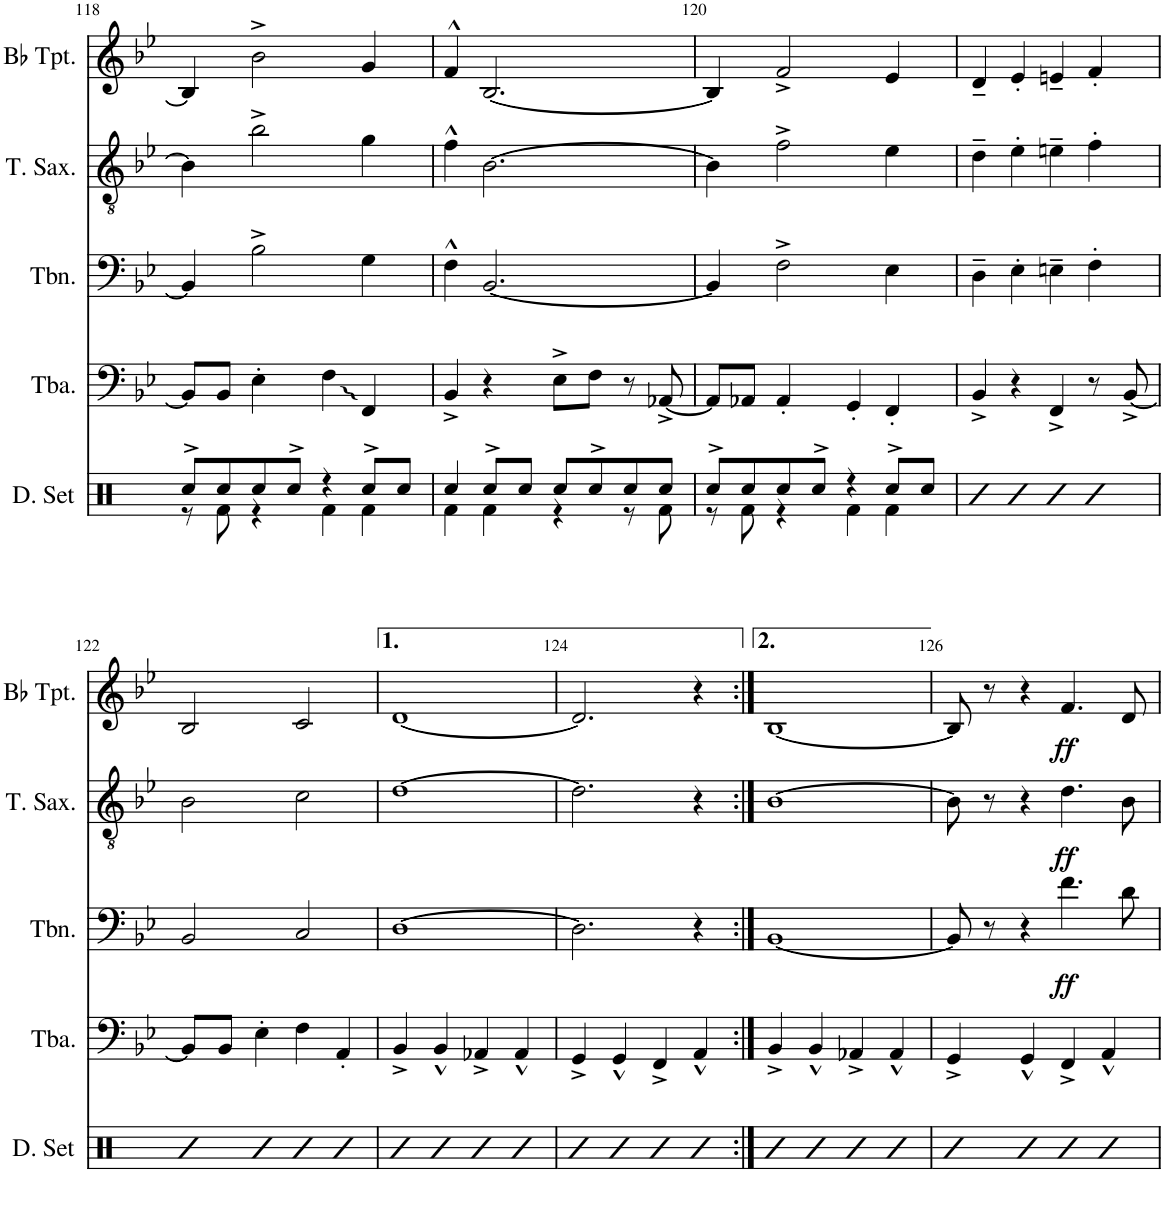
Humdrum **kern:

**kern	**kern	**kern	**dynam	**kern	**dynam	**kern	**dynam	**kern	**dynam	**kern	**dynam
*part7	*part6	*part5	*part5	*part4	*part4	*part3	*part3	*part2	*part2	*part1	*part1
*staff7	*staff6	*staff5	*staff5	*staff4	*staff4	*staff3	*staff3	*staff2	*staff2	*staff1	*staff1
*I"Drumset	*I"Tuba	*I"Trombone	*	*I"Trombone	*	*I"Tenor Saxophone	*	*I"Bb Trumpet	*	*I"Bb Trumpet	*
*I'D. Set	*I'Tba.	*I'Tbn.	*	*I'Tbn.	*	*I'T. Sax.	*	*I'Bb Tpt.	*	*I'Bb Tpt.	*
!!LO:PB:g=z
*clefX	*clefF4	*clefF4	*	*clefF4	*	*clefGv2	*	*clefG2	*	*clefG2	*
*	*	*	*	*	*	*Trd8c14	*	*Trd1c2	*	*Trd1c2	*
*k[]	*k[b-e-]	*k[b-e-]	*	*k[b-e-]	*	*k[b-e-]	*	*k[b-e-]	*	*k[b-e-]	*
*M4/4	*M4/4	*M4/4	*	*M4/4	*	*M4/4	*	*M4/4	*	*M4/4	*
=118	=118	=118	=118	=118	=118	=118	=118	=118	=118	=118	=118
*^	*	*	*	*	*	*	*	*	*	*	*
8Rcc^/L	8r	8BB-/L]	4BB-]	.	4BB-/]	.	4B-\]	.	4B-/]	.	4a	.
8Rcc/	8Rf\	8BB-/J	.	.	.	.	.	.	.	.	.	.
8Rcc/	4r	4E-'\	2B-^	.	2B-^\	.	2b-^\	.	2b-^\	.	4a	.
8Rcc^/J	.	.	.	.	.	.	.	.	.	.	.	.
4r	4Rf\	4F\	.	.	.	.	.	.	.	.	4a	.
8Rcc^/L	4Rf\	4FF/	4G	.	4G\	.	4g\	.	4g/	.	4a	.
8Rcc/J	.	.	.	.	.	.	.	.	.	.	.	.
=119	=119	=119	=119	=119	=119	=119	=119	=119	=119	=119	=119	=119
4Rcc/	4Rf\	4BB-^/	4F^^	.	4F^^\	.	4f^^\	.	4f^^/	.	4a	.
8Rcc^/L	4Rf\	4r	[2.BB-	.	[2.BB-/	.	[2.B-\	.	[2.B-/	.	4a	.
8Rcc/J	.	.	.	.	.	.	.	.	.	.	.	.
8Rcc/L	4r	8E-^\L	.	.	.	.	.	.	.	.	4a	.
8Rcc^/	.	8F\J	.	.	.	.	.	.	.	.	.	.
8Rcc/	8r	8r	.	.	.	.	.	.	.	.	4a	.
8Rcc/J	8Rf\	[8AA-X^/	.	.	.	.	.	.	.	.	.	.
=120	=120	=120	=120	=120	=120	=120	=120	=120	=120	=120	=120	=120
8Rcc^/L	8r	8AA-/L]	4BB-]	.	4BB-/]	.	4B-\]	.	4B-/]	.	4a	.
8Rcc/	8Rf\	8AA-X/J	.	.	.	.	.	.	.	.	.	.
8Rcc/	4r	4AA-'/	2F^	.	2F^\	.	2f^\	.	2f^/	.	4a	.
8Rcc^/J	.	.	.	.	.	.	.	.	.	.	.	.
4r	4Rf\	4GG'/	.	.	.	.	.	.	.	.	4a	.
8Rcc^/L	4Rf\	4FF'/	4E-	.	4E-\	.	4e-\	.	4e-/	.	4a	.
8Rcc/J	.	.	.	.	.	.	.	.	.	.	.	.
*v	*v	*	*	*	*	*	*	*	*	*	*	*
=121	=121	=121	=121	=121	=121	=121	=121	=121	=121	=121	=121
4R	4BB-^/	4D~	.	4D~\	.	4d~\	.	4d~/	.	4a	.
4R	4r	4E-'	.	4E-'\	.	4e-'\	.	4e-'/	.	4a	.
4R	4FF^/	4En~	.	4En~\	.	4en~\	.	4en~/	.	4a	.
4R	8r	4F'	.	4F'\	.	4f'\	.	4f'/	.	4a	.
.	[8BB-^/	.	.	.	.	.	.	.	.	.	.
!!LO:LB:g=z
=122	=122	=122	=122	=122	=122	=122	=122	=122	=122	=122	=122
4R	8BB-/L]	2BB-	.	2BB-/	.	2B-\	.	2B-/	.	4a	.
.	8BB-/J	.	.	.	.	.	.	.	.	.	.
4R	4E-'\	.	.	.	.	.	.	.	.	4a	.
4R	4F\	2C	.	2C/	.	2c\	.	2c/	.	4a	.
4R	4AA'/	.	.	.	.	.	.	.	.	4a	.
=123	=123	=123	=123	=123	=123	=123	=123	=123	=123	=123	=123
4R	4BB-^/	[1D	.	[1D	.	[1d	.	[1d	.	4a	.
4R	4BB-^^/	.	.	.	.	.	.	.	.	4a	.
4R	4AA-X^/	.	.	.	.	.	.	.	.	4a	.
4R	4AA-^^/	.	.	.	.	.	.	.	.	4a	.
=124	=124	=124	=124	=124	=124	=124	=124	=124	=124	=124	=124
4R	4GG^/	2.D]	.	2.D\]	.	2.d\]	.	2.d/]	.	4a	.
4R	4GG^^/	.	.	.	.	.	.	.	.	4a	.
4R	4FF^/	.	.	.	.	.	.	.	.	4a	.
4R	4AA^^/	4r	.	4r	.	4r	.	4r	.	4a	.
=125:|!	=125:|!	=125:|!	=125:|!	=125:|!	=125:|!	=125:|!	=125:|!	=125:|!	=125:|!	=125:|!	=125:|!
4R	4BB-^/	[1BB-	.	[1BB-	.	[1B-	.	[1B-	.	1r	.
4R	4BB-^^/	.	.	.	.	.	.	.	.	.	.
4R	4AA-X^/	.	.	.	.	.	.	.	.	.	.
4R	4AA-^^/	.	.	.	.	.	.	.	.	.	.
=126	=126	=126	=126	=126	=126	=126	=126	=126	=126	=126	=126
4R	4GG^/	8BB-]	.	8BB-/]	.	8B-\]	.	8B-/]	.	2r	.
.	.	8r	.	8r	.	8r	.	8r	.	.	.
4R	4GG^^/	4r	.	4r	.	4r	.	4r	.	.	.
!	!	!	!LO:DY:b	!	!LO:DY:b	!	!LO:DY:b	!	!LO:DY:b	!	!LO:DY:b
4R	4FF^/	4.d	ff	4.f\	ff	4.d\	ff	4.f/	ff	4.ff	ff
4R	4AA^^/	.	.	.	.	.	.	.	.	.	.
.	.	8B-	.	8d\	.	8B-\	.	8d/	.	8dd	.
=	=	=	=	=	=	=	=	=	=	=	=
*-	*-	*-	*-	*-	*-	*-	*-	*-	*-	*-	*-
